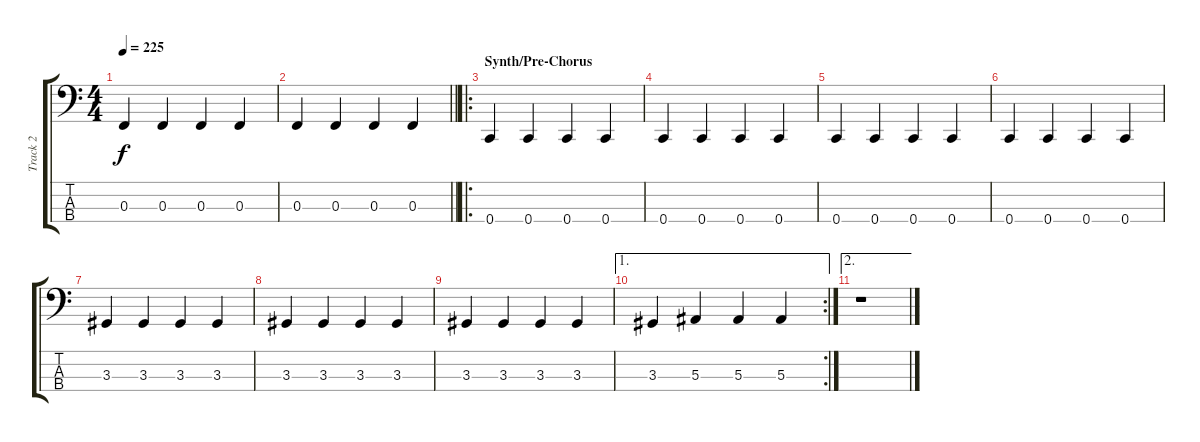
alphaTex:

\track ("Track 2" "Track 2") {instrument electricbassfinger}
\staff {score tabs}
\tuning (Eb2 Bb1 F1 C1) {hide}
\ts (4 4)
\tempo 225
\clef f4
\ks c
0.3.4{dy f} 0.3.4 0.3.4 0.3.4 |
\barLineRight lightlight
0.3.4 0.3.4 0.3.4 0.3.4 |
\ro
\section ("" "Synth/Pre-Chorus")
0.4.4 0.4.4 0.4.4 0.4.4 |
0.4.4 0.4.4 0.4.4 0.4.4 |
0.4.4 0.4.4 0.4.4 0.4.4 |
0.4.4 0.4.4 0.4.4 0.4.4 |
3.3.4 3.3.4 3.3.4 3.3.4 |
3.3.4 3.3.4 3.3.4 3.3.4 |
3.3.4 3.3.4 3.3.4 3.3.4 |
\ae 1
\rc 2
3.3.4 5.3.4 5.3.4 5.3.4 |
\ae 2
r.1
